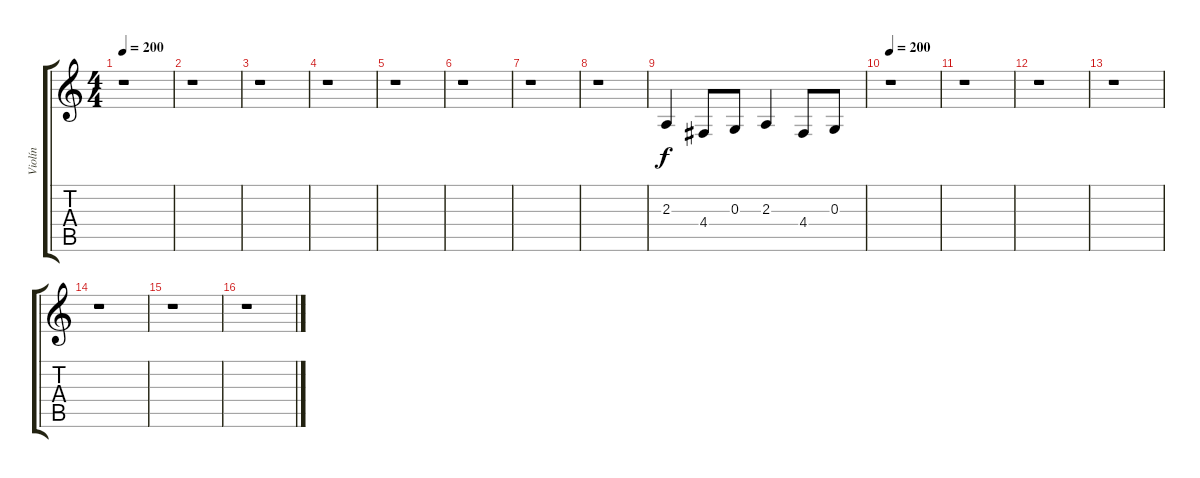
\track ("Violín" "Violín") {instrument violin}
\staff {score tabs}
\tuning (E4 B3 G3 D3 A2 E2) {hide}
\ts (4 4)
\tempo 200
\clef g2
\ks c
r.1{dy f} |
r.1 |
r.1 |
r.1 |
r.1 |
r.1 |
r.1 |
r.1 |
2.3.4 4.4.8 0.3.8 2.3.4 4.4.8 0.3.8 |
\tempo 200
r.1 |
r.1 |
r.1 |
r.1 |
r.1 |
r.1 |
r.1
